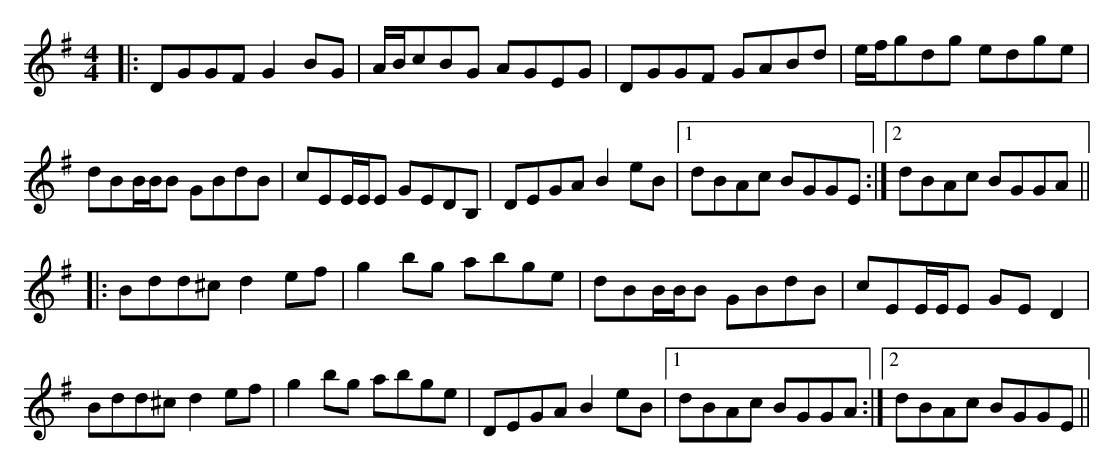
X:1
M:4/4
K:G
|:DGGF G2BG|A/B/cBG AGEG|DGGF GABd|e/f/gdg edge|
dBB/B/B GBdB|cEE/E/E GEDB,|DEGA B2eB|1 dBAc BGGE:|2 dBAc BGGA||
|:Bdd^c d2ef|g2bg abge|dBB/B/B GBdB|cEE/E/E GED2|
Bdd^c d2ef|g2bg abge|DEGA B2eB|1 dBAc BGGA:|2 dBAc BGGE||
